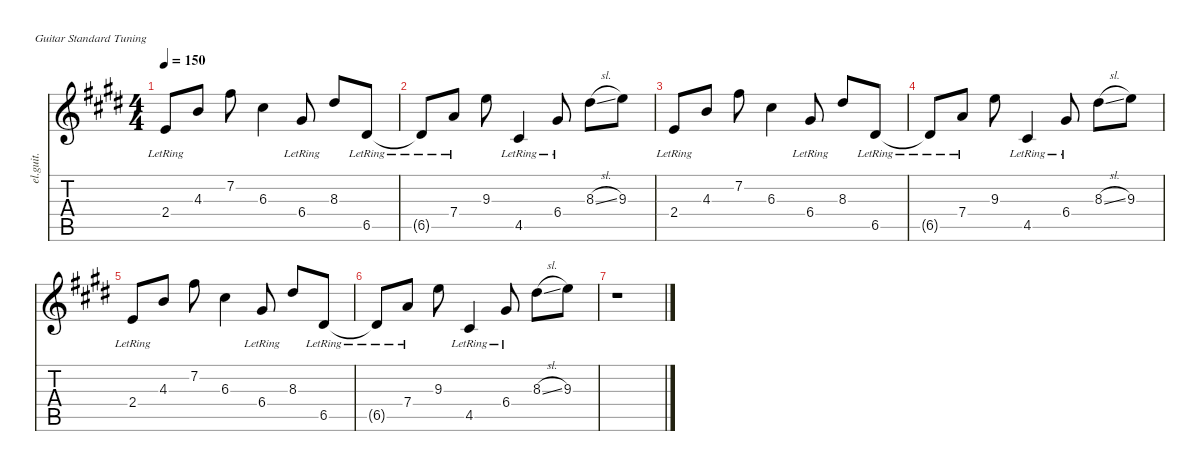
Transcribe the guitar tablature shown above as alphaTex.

\defaultSystemsLayout 4
\hideDynamics
\bracketExtendMode nobrackets
\otherSystemsTrackNameOrientation horizontal
\track ("Guitar II - A. Summers" "el.guit.") {mute instrument electricguitarclean}
\staff {score tabs}
\tuning (E4 B3 G3 D3 A2 E2)
\ts (4 4)
\tempo 150
\clef g2
\ks c#minor
2.4{lr acc forcenatural}.8{dy mf beam Up} 4.3{acc forcenatural}.8{beam Up} 7.2{acc #}.8{beam Down} 6.3{acc #}.4{beam Down} 6.4{lr acc #}.8{beam Up} 8.3{acc #}.8{beam Up} 6.5{lr acc #}.8{beam Up} |
6.5{lr t acc #}.8{beam Up} 7.4{lr acc forcenatural}.8{beam Up} 9.3{acc forcenatural}.8{beam Down} 4.5{lr acc #}.4{beam Up} 6.4{lr acc #}.8{beam Up} 8.3{sl acc #}.8{beam Down} 9.3{acc forcenatural}.8{beam Down} |
2.4{lr acc forcenatural}.8{beam Up} 4.3{acc forcenatural}.8{beam Up} 7.2{acc #}.8{beam Down} 6.3{acc #}.4{beam Down} 6.4{lr acc #}.8{beam Up} 8.3{acc #}.8{beam Up} 6.5{lr acc #}.8{beam Up} |
6.5{lr t acc #}.8{beam Up} 7.4{lr acc forcenatural}.8{beam Up} 9.3{acc forcenatural}.8{beam Down} 4.5{lr acc #}.4{beam Up} 6.4{lr acc #}.8{beam Up} 8.3{sl acc #}.8{beam Down} 9.3{acc forcenatural}.8{beam Down} |
2.4{lr acc forcenatural}.8{beam Up} 4.3{acc forcenatural}.8{beam Up} 7.2{acc #}.8{beam Down} 6.3{acc #}.4{beam Down} 6.4{lr acc #}.8{beam Up} 8.3{acc #}.8{beam Up} 6.5{lr acc #}.8{beam Up} |
6.5{lr t acc #}.8{beam Up} 7.4{lr acc forcenatural}.8{beam Up} 9.3{acc forcenatural}.8{beam Down} 4.5{lr acc #}.4{beam Up} 6.4{lr acc #}.8{beam Up} 8.3{sl acc #}.8{beam Down} 9.3{acc forcenatural}.8{beam Down} |
r.1{beam Down}
